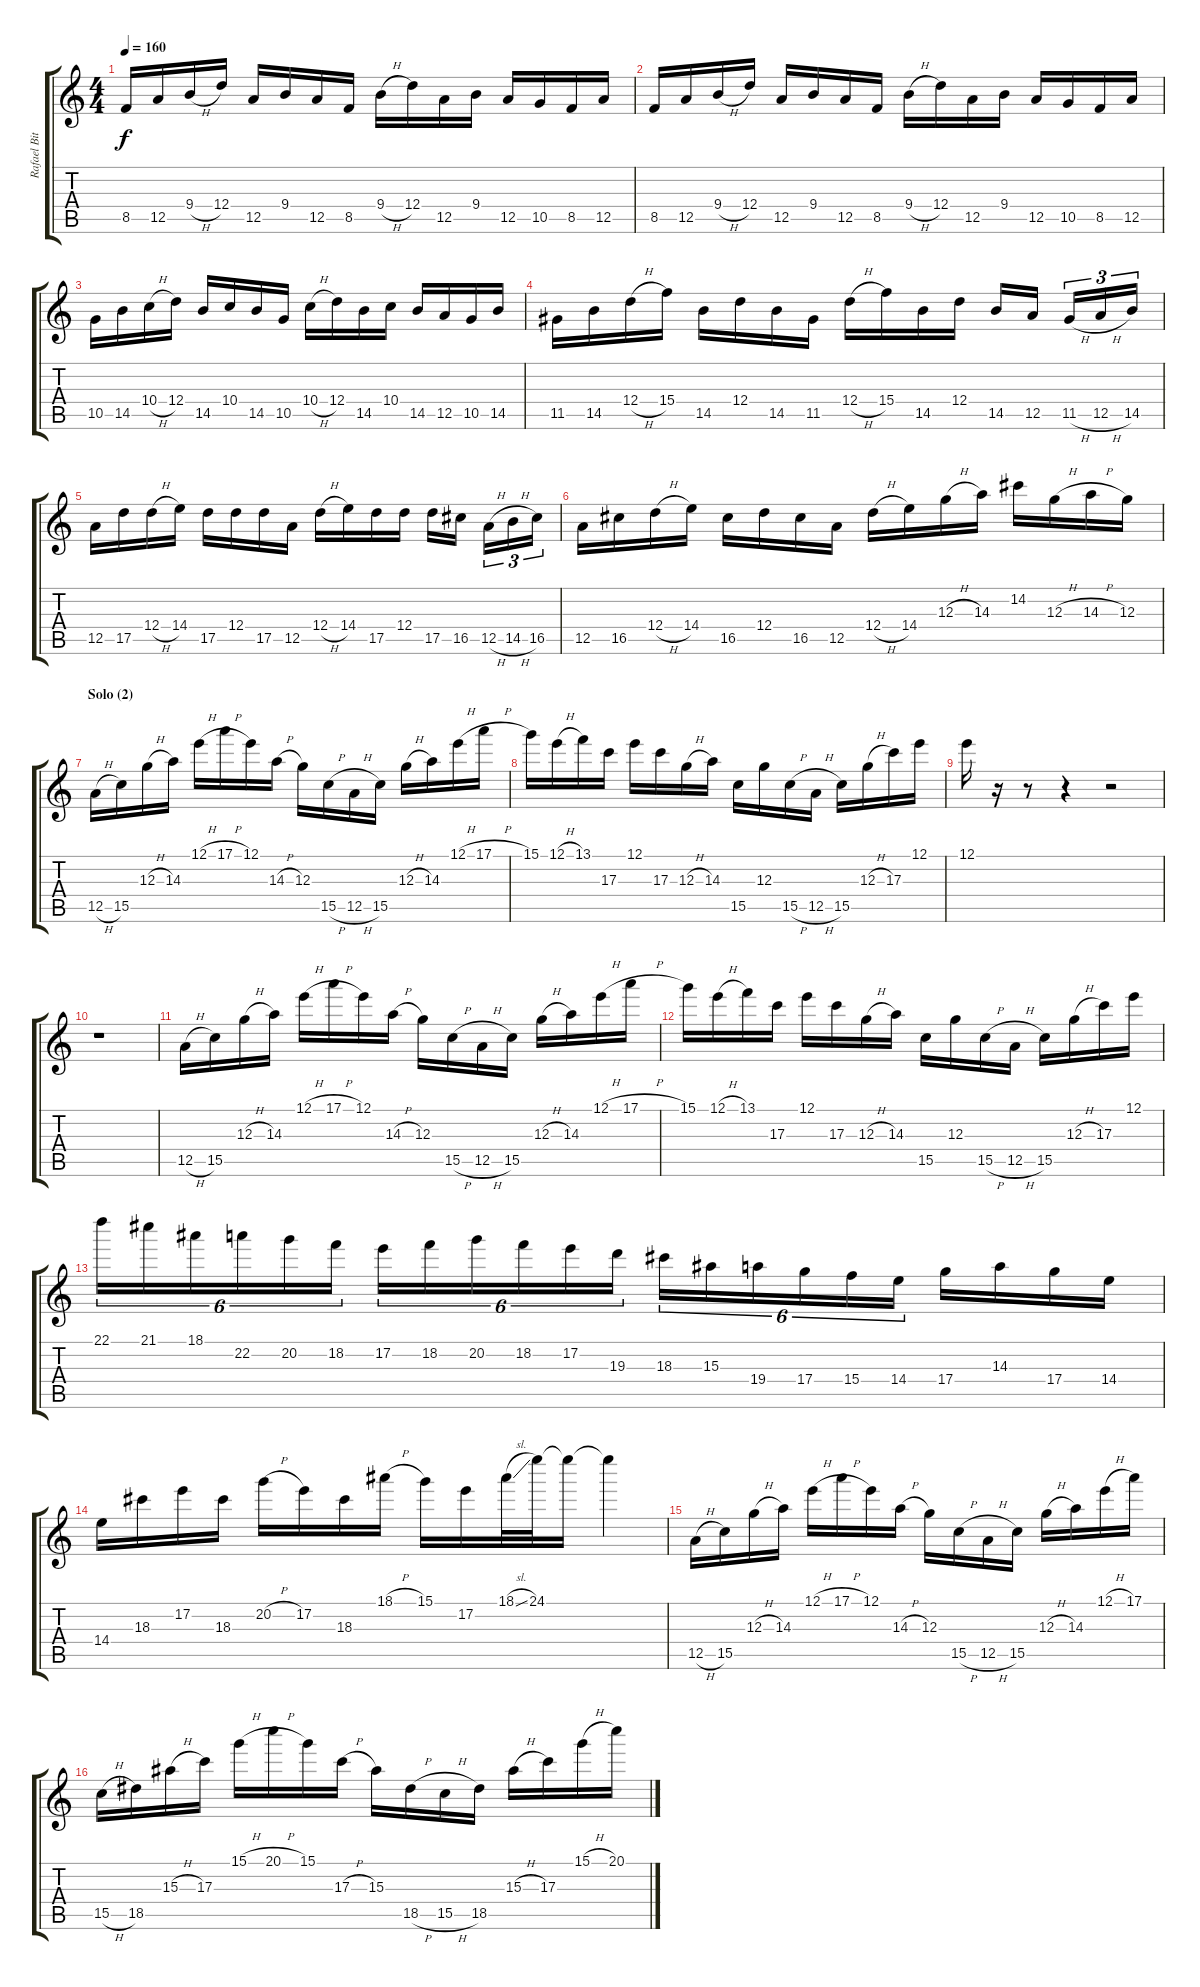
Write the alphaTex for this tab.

\track ("Rafael Bittencourt" "Rafael Bit") {instrument distortionguitar}
\staff {score tabs}
\tuning (E4 B3 G3 D3 A2 E2) {hide}
\ts (4 4)
\tempo 160
\clef g2
\ks c
8.5.16{dy f} 12.5.16 9.4{h}.16 12.4.16 12.5.16 9.4.16 12.5.16 8.5.16 9.4{h}.16 12.4.16 12.5.16 9.4.16 12.5.16 10.5.16 8.5.16 12.5.16 |
8.5.16 12.5.16 9.4{h}.16 12.4.16 12.5.16 9.4.16 12.5.16 8.5.16 9.4{h}.16 12.4.16 12.5.16 9.4.16 12.5.16 10.5.16 8.5.16 12.5.16 |
10.5.16 14.5.16 10.4{h}.16 12.4.16 14.5.16 10.4.16 14.5.16 10.5.16 10.4{h}.16 12.4.16 14.5.16 10.4.16 14.5.16 12.5.16 10.5.16 14.5.16 |
11.5.16 14.5.16 12.4{h}.16 15.4.16 14.5.16 12.4.16 14.5.16 11.5.16 12.4{h}.16 15.4.16 14.5.16 12.4.16 14.5.16 12.5.16 11.5{h}.16{tu (3 2)} 12.5{h}.16{tu (3 2)} 14.5.16{tu (3 2)} |
12.5.16 17.5.16 12.4{h}.16 14.4.16 17.5.16 12.4.16 17.5.16 12.5.16 12.4{h}.16 14.4.16 17.5.16 12.4.16 17.5.16 16.5.16 12.5{h}.16{tu (3 2)} 14.5{h}.16{tu (3 2)} 16.5.16{tu (3 2)} |
12.5.16 16.5.16 12.4{h}.16 14.4.16 16.5.16 12.4.16 16.5.16 12.5.16 12.4{h}.16 14.4.16 12.3{h}.16 14.3.16 14.2.16 12.3{h}.16 14.3{h}.16 12.3.16 |
\section ("" "Solo (2)")
12.5{h}.16{balance 8} 15.5.16 12.3{h}.16 14.3.16 12.1{h}.16 17.1{h}.16 12.1.16 14.3{h}.16 12.3.16 15.5{h}.16 12.5{h}.16 15.5.16 12.3{h}.16 14.3.16 12.1{h}.16 17.1{h}.16 |
15.1.16 12.1{h}.16 13.1.16 17.3.16 12.1.16 17.3.16 12.3{h}.16 14.3.16 15.5.16 12.3.16 15.5{h}.16 12.5{h}.16 15.5.16 12.3{h}.16 17.3.16 12.1.16 |
12.1.16 r.16 r.8 r.4 r.2 |
r.1 |
12.5{h}.16{balance 8} 15.5.16 12.3{h}.16 14.3.16 12.1{h}.16 17.1{h}.16 12.1.16 14.3{h}.16 12.3.16 15.5{h}.16 12.5{h}.16 15.5.16 12.3{h}.16 14.3.16 12.1{h}.16 17.1{h}.16 |
15.1.16 12.1{h}.16 13.1.16 17.3.16 12.1.16 17.3.16 12.3{h}.16 14.3.16 15.5.16 12.3.16 15.5{h}.16 12.5{h}.16 15.5.16 12.3{h}.16 17.3.16 12.1.16 |
22.1.16{tu (6 4)} 21.1.16{tu (6 4)} 18.1.16{tu (6 4)} 22.2.16{tu (6 4)} 20.2.16{tu (6 4)} 18.2.16{tu (6 4)} 17.2.16{tu (6 4)} 18.2.16{tu (6 4)} 20.2.16{tu (6 4)} 18.2.16{tu (6 4)} 17.2.16{tu (6 4)} 19.3.16{tu (6 4)} 18.3.16{tu (6 4)} 15.3.16{tu (6 4)} 19.4.16{tu (6 4)} 17.4.16{tu (6 4)} 15.4.16{tu (6 4)} 14.4.16{tu (6 4)} 17.4.16 14.3.16 17.4.16 14.4.16 |
14.4.16 18.3.16 17.2.16 18.3.16 20.2{h}.16 17.2.16 18.3.16 18.1{h}.16 15.1.16 17.2.16 18.1{sl}.32 24.1.32 24.1{t}.16 24.1{t}.4 |
12.5{h}.16 15.5.16 12.3{h}.16 14.3.16 12.1{h}.16 17.1{h}.16 12.1.16 14.3{h}.16 12.3.16 15.5{h}.16 12.5{h}.16 15.5.16 12.3{h}.16 14.3.16 12.1{h}.16 17.1.16 |
15.5{h}.16 18.5.16 15.3{h}.16 17.3.16 15.1{h}.16 20.1{h}.16 15.1.16 17.3{h}.16 15.3.16 18.5{h}.16 15.5{h}.16 18.5.16 15.3{h}.16 17.3.16 15.1{h}.16 20.1.16
